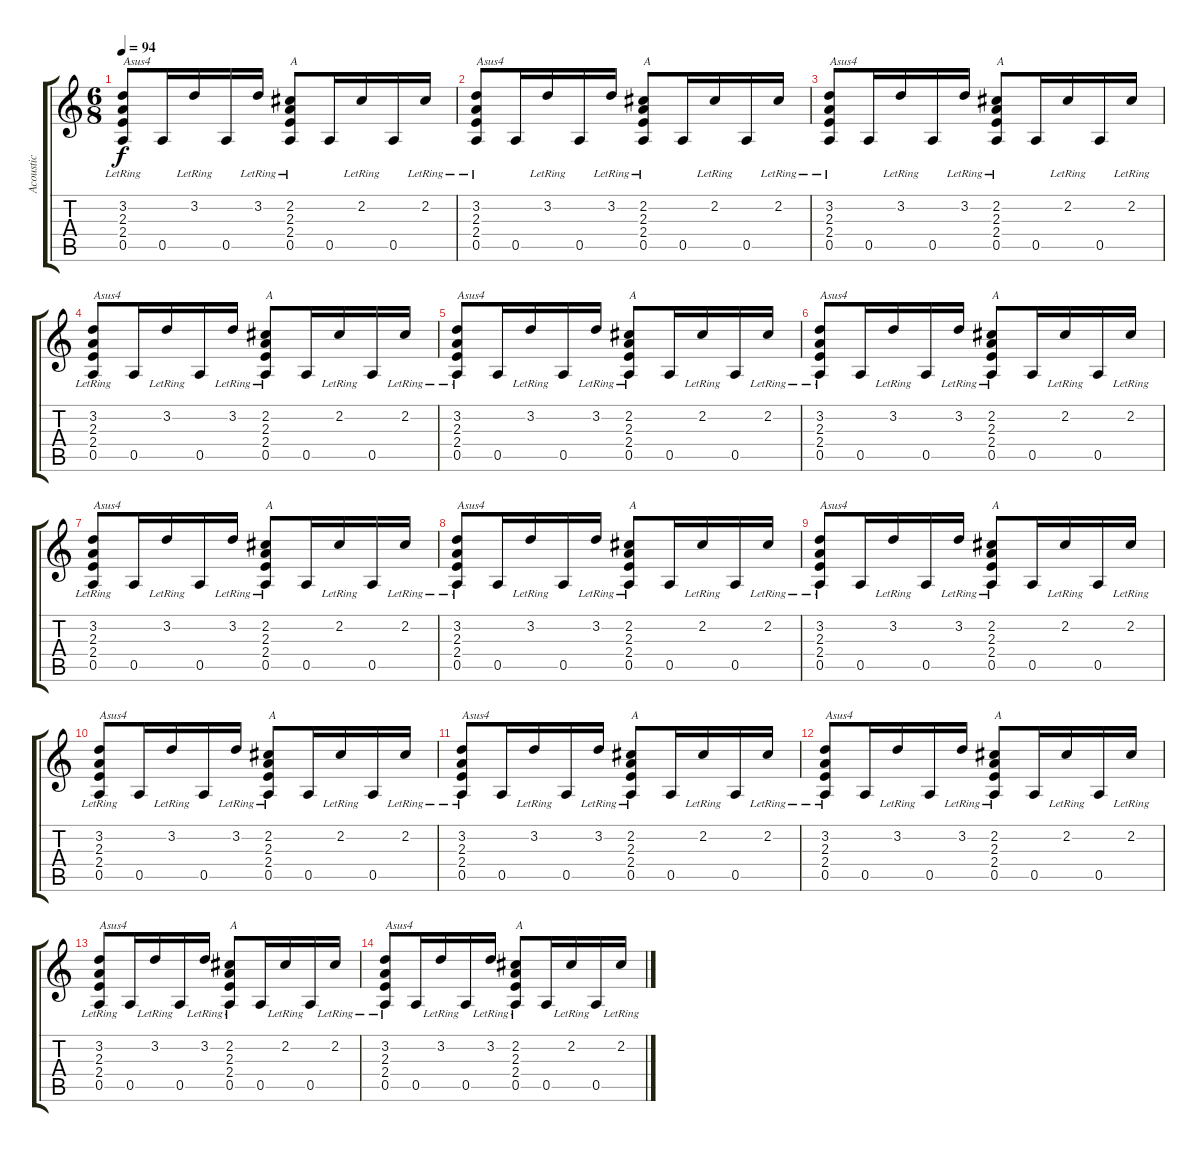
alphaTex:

\track ("Acoustic" "Acoustic") {instrument acousticguitarsteel}
\staff {score tabs}
\tuning (E4 B3 G3 D3 A2 E2) {hide}
\ts (6 8)
\tempo 94
\clef g2
\ks c
(3.2 2.3{lr} 2.4 0.5).8{txt "Asus4" dy f} 0.5.16 3.2{lr}.16 0.5.16 3.2{lr}.16 (2.2 2.3{lr} 2.4 0.5).8{txt "A"} 0.5.16 2.2{lr}.16 0.5.16 2.2{lr}.16 |
(3.2 2.3{lr} 2.4 0.5).8{txt "Asus4"} 0.5.16 3.2{lr}.16 0.5.16 3.2{lr}.16 (2.2 2.3{lr} 2.4 0.5).8{txt "A"} 0.5.16 2.2{lr}.16 0.5.16 2.2{lr}.16 |
(3.2 2.3{lr} 2.4 0.5).8{txt "Asus4"} 0.5.16 3.2{lr}.16 0.5.16 3.2{lr}.16 (2.2 2.3{lr} 2.4 0.5).8{txt "A"} 0.5.16 2.2{lr}.16 0.5.16 2.2{lr}.16 |
(3.2 2.3{lr} 2.4 0.5).8{txt "Asus4"} 0.5.16 3.2{lr}.16 0.5.16 3.2{lr}.16 (2.2 2.3{lr} 2.4 0.5).8{txt "A"} 0.5.16 2.2{lr}.16 0.5.16 2.2{lr}.16 |
(3.2 2.3{lr} 2.4 0.5).8{txt "Asus4"} 0.5.16 3.2{lr}.16 0.5.16 3.2{lr}.16 (2.2 2.3{lr} 2.4 0.5).8{txt "A"} 0.5.16 2.2{lr}.16 0.5.16 2.2{lr}.16 |
(3.2 2.3{lr} 2.4 0.5).8{txt "Asus4"} 0.5.16 3.2{lr}.16 0.5.16 3.2{lr}.16 (2.2 2.3{lr} 2.4 0.5).8{txt "A"} 0.5.16 2.2{lr}.16 0.5.16 2.2{lr}.16 |
(3.2 2.3{lr} 2.4 0.5).8{txt "Asus4"} 0.5.16 3.2{lr}.16 0.5.16 3.2{lr}.16 (2.2 2.3{lr} 2.4 0.5).8{txt "A"} 0.5.16 2.2{lr}.16 0.5.16 2.2{lr}.16 |
(3.2 2.3{lr} 2.4 0.5).8{txt "Asus4"} 0.5.16 3.2{lr}.16 0.5.16 3.2{lr}.16 (2.2 2.3{lr} 2.4 0.5).8{txt "A"} 0.5.16 2.2{lr}.16 0.5.16 2.2{lr}.16 |
(3.2 2.3{lr} 2.4 0.5).8{txt "Asus4"} 0.5.16 3.2{lr}.16 0.5.16 3.2{lr}.16 (2.2 2.3{lr} 2.4 0.5).8{txt "A"} 0.5.16 2.2{lr}.16 0.5.16 2.2{lr}.16 |
(3.2 2.3{lr} 2.4 0.5).8{txt "Asus4"} 0.5.16 3.2{lr}.16 0.5.16 3.2{lr}.16 (2.2 2.3{lr} 2.4 0.5).8{txt "A"} 0.5.16 2.2{lr}.16 0.5.16 2.2{lr}.16 |
(3.2 2.3{lr} 2.4 0.5).8{txt "Asus4"} 0.5.16 3.2{lr}.16 0.5.16 3.2{lr}.16 (2.2 2.3{lr} 2.4 0.5).8{txt "A"} 0.5.16 2.2{lr}.16 0.5.16 2.2{lr}.16 |
(3.2 2.3{lr} 2.4 0.5).8{txt "Asus4"} 0.5.16 3.2{lr}.16 0.5.16 3.2{lr}.16 (2.2 2.3{lr} 2.4 0.5).8{txt "A"} 0.5.16 2.2{lr}.16 0.5.16 2.2{lr}.16 |
(3.2 2.3{lr} 2.4 0.5).8{txt "Asus4"} 0.5.16 3.2{lr}.16 0.5.16 3.2{lr}.16 (2.2 2.3{lr} 2.4 0.5).8{txt "A"} 0.5.16 2.2{lr}.16 0.5.16 2.2{lr}.16 |
(3.2 2.3{lr} 2.4 0.5).8{txt "Asus4"} 0.5.16 3.2{lr}.16 0.5.16 3.2{lr}.16 (2.2 2.3{lr} 2.4 0.5).8{txt "A"} 0.5.16 2.2{lr}.16 0.5.16 2.2{lr}.16
